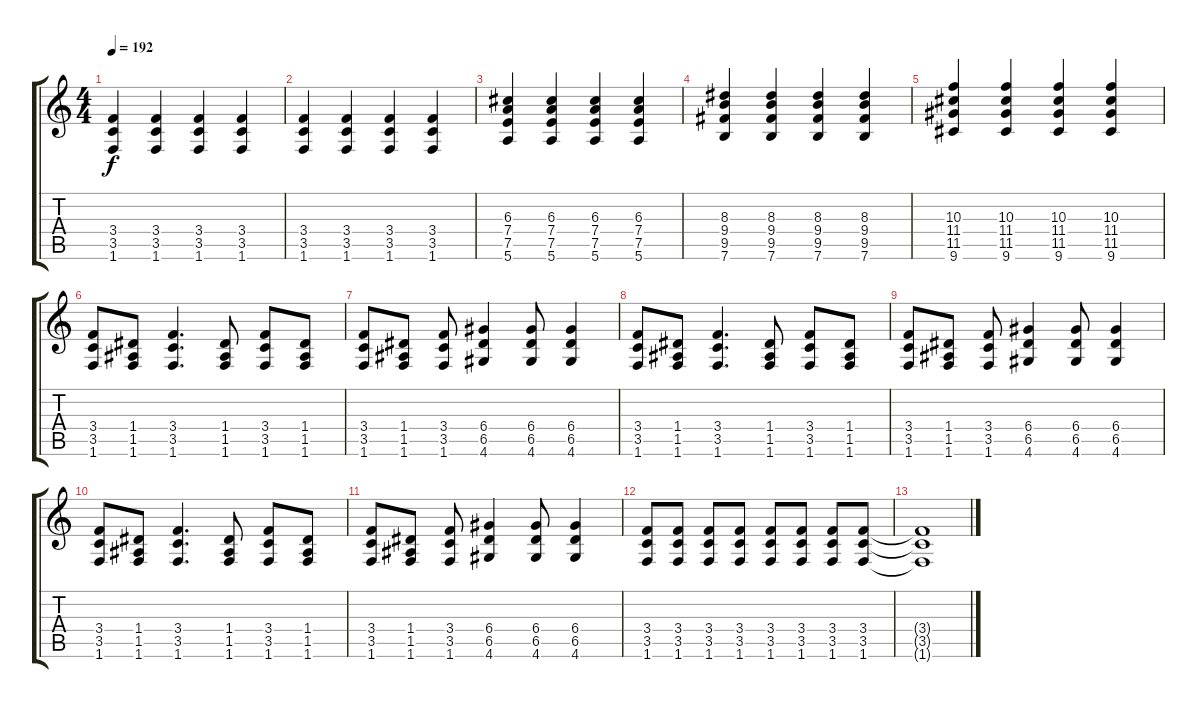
\track "" {instrument acousticguitarsteel}
\staff {score tabs}
\tuning (E4 B3 G3 D3 A2 E2) {hide}
\ts (4 4)
\tempo 192
\clef g2
\ks c
(3.4 3.5 1.6).4{dy f} (3.4 3.5 1.6).4 (3.4 3.5 1.6).4 (3.4 3.5 1.6).4 |
(3.4 3.5 1.6).4 (3.4 3.5 1.6).4 (3.4 3.5 1.6).4 (3.4 3.5 1.6).4 |
(6.3 7.4 7.5 5.6).4 (6.3 7.4 7.5 5.6).4 (6.3 7.4 7.5 5.6).4 (6.3 7.4 7.5 5.6).4 |
(8.3 9.4 9.5 7.6).4 (8.3 9.4 9.5 7.6).4 (8.3 9.4 9.5 7.6).4 (8.3 9.4 9.5 7.6).4 |
(10.3 11.4 11.5 9.6).4 (10.3 11.4 11.5 9.6).4 (10.3 11.4 11.5 9.6).4 (10.3 11.4 11.5 9.6).4 |
(3.4 3.5 1.6).8 (1.4 1.5 1.6).8 (3.4 3.5 1.6).4{d} (1.4 1.5 1.6).8 (3.4 3.5 1.6).8 (1.4 1.5 1.6).8 |
(3.4 3.5 1.6).8 (1.4 1.5 1.6).8 (3.4 3.5 1.6).8 (6.4 6.5 4.6).4 (6.4 6.5 4.6).8 (6.4 6.5 4.6).4 |
(3.4 3.5 1.6).8 (1.4 1.5 1.6).8 (3.4 3.5 1.6).4{d} (1.4 1.5 1.6).8 (3.4 3.5 1.6).8 (1.4 1.5 1.6).8 |
(3.4 3.5 1.6).8 (1.4 1.5 1.6).8 (3.4 3.5 1.6).8 (6.4 6.5 4.6).4 (6.4 6.5 4.6).8 (6.4 6.5 4.6).4 |
(3.4 3.5 1.6).8 (1.4 1.5 1.6).8 (3.4 3.5 1.6).4{d} (1.4 1.5 1.6).8 (3.4 3.5 1.6).8 (1.4 1.5 1.6).8 |
(3.4 3.5 1.6).8 (1.4 1.5 1.6).8 (3.4 3.5 1.6).8 (6.4 6.5 4.6).4 (6.4 6.5 4.6).8 (6.4 6.5 4.6).4 |
(3.4 3.5 1.6).8 (3.4 3.5 1.6).8 (3.4 3.5 1.6).8 (3.4 3.5 1.6).8 (3.4 3.5 1.6).8 (3.4 3.5 1.6).8 (3.4 3.5 1.6).8 (3.4 3.5 1.6).8 |
(3.4{t} 3.5{t} 1.6{t}).1
